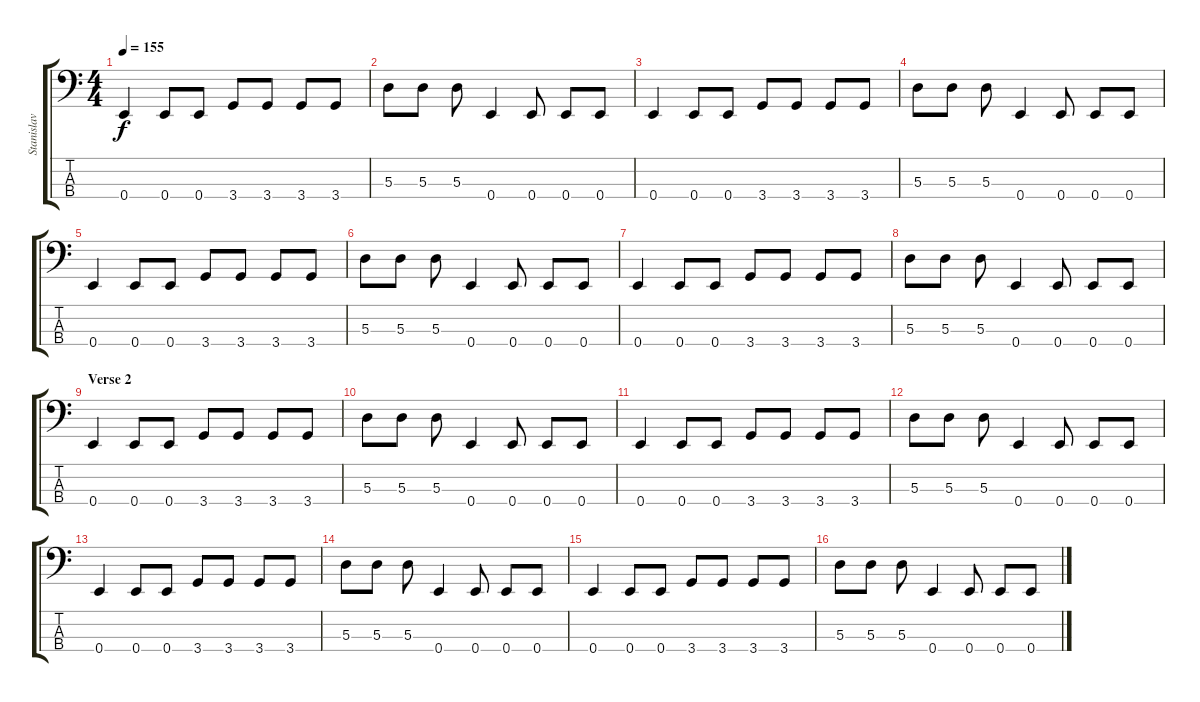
\track ("Stanislav" "Stanislav") {instrument acousticguitarnylon}
\staff {score tabs}
\tuning (G2 D2 A1 E1) {hide}
\ts (4 4)
\tempo 155
\clef f4
\ks c
0.4.4{dy f} 0.4.8 0.4.8 3.4.8 3.4.8 3.4.8 3.4.8 |
5.3.8 5.3.8 5.3.8 0.4.4 0.4.8 0.4.8 0.4.8 |
0.4.4 0.4.8 0.4.8 3.4.8 3.4.8 3.4.8 3.4.8 |
5.3.8 5.3.8 5.3.8 0.4.4 0.4.8 0.4.8 0.4.8 |
0.4.4 0.4.8 0.4.8 3.4.8 3.4.8 3.4.8 3.4.8 |
5.3.8 5.3.8 5.3.8 0.4.4 0.4.8 0.4.8 0.4.8 |
0.4.4 0.4.8 0.4.8 3.4.8 3.4.8 3.4.8 3.4.8 |
5.3.8 5.3.8 5.3.8 0.4.4 0.4.8 0.4.8 0.4.8 |
\section ("" "Verse 2")
0.4.4 0.4.8 0.4.8 3.4.8 3.4.8 3.4.8 3.4.8 |
5.3.8 5.3.8 5.3.8 0.4.4 0.4.8 0.4.8 0.4.8 |
0.4.4 0.4.8 0.4.8 3.4.8 3.4.8 3.4.8 3.4.8 |
5.3.8 5.3.8 5.3.8 0.4.4 0.4.8 0.4.8 0.4.8 |
0.4.4 0.4.8 0.4.8 3.4.8 3.4.8 3.4.8 3.4.8 |
5.3.8 5.3.8 5.3.8 0.4.4 0.4.8 0.4.8 0.4.8 |
0.4.4 0.4.8 0.4.8 3.4.8 3.4.8 3.4.8 3.4.8 |
5.3.8 5.3.8 5.3.8 0.4.4 0.4.8 0.4.8 0.4.8
